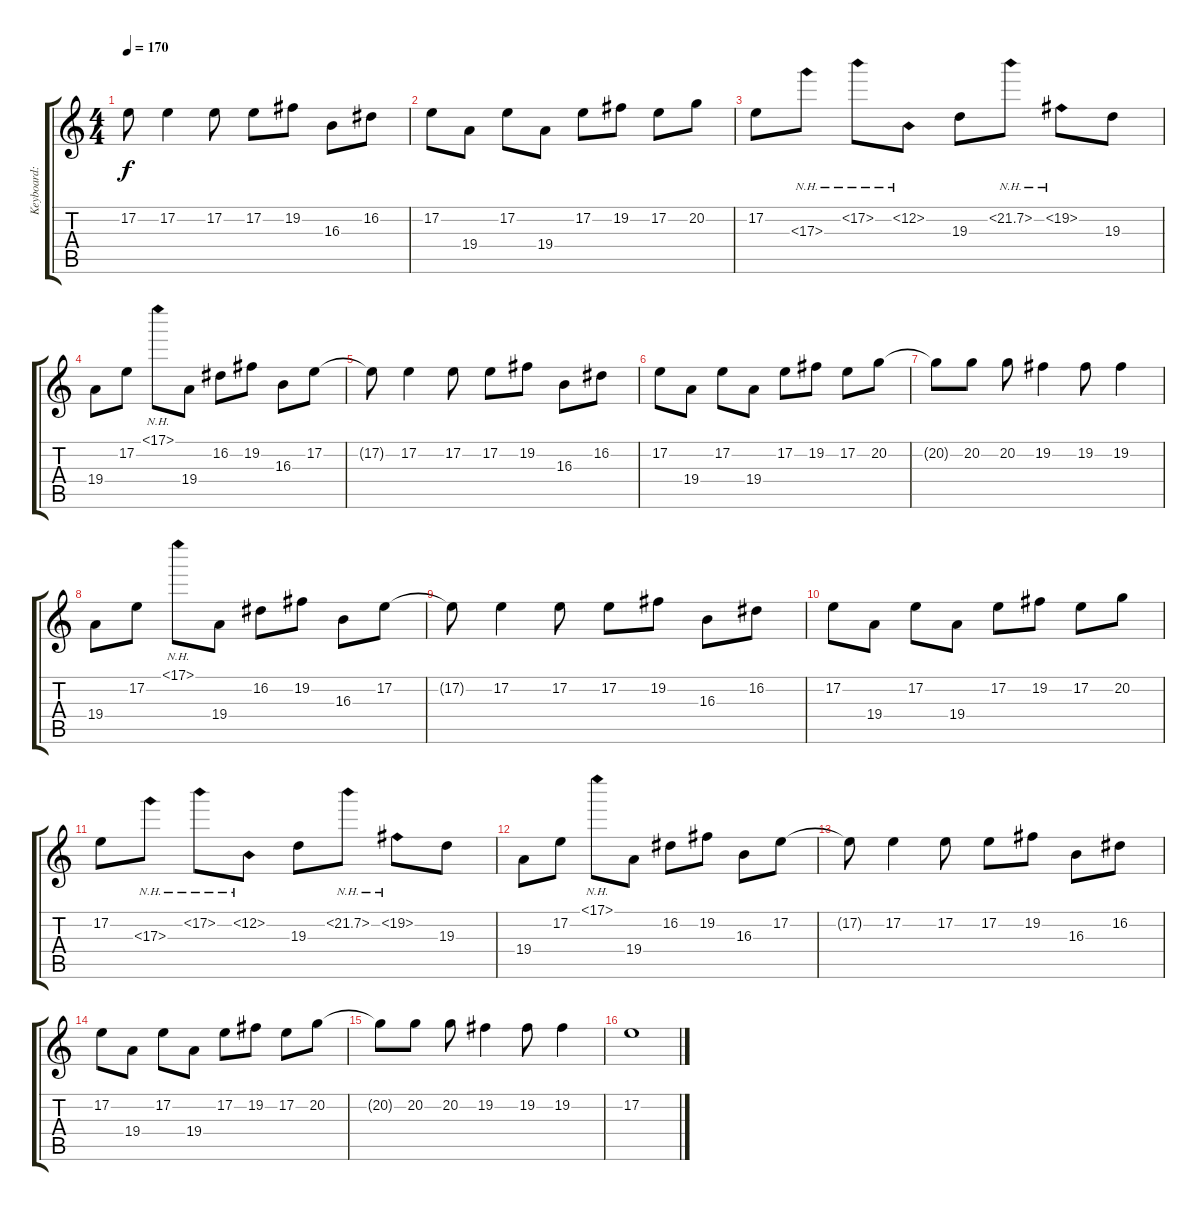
\track ("Keyboard: Tsumugi Kotobuki" "Keyboard: ") {instrument pad7halo}
\staff {score tabs}
\tuning (E4 B3 G3 D3 A2 E2) {hide}
\ts (4 4)
\tempo 170
\clef g2
\ks c
17.2{t}.8{dy f} 17.2.4 17.2.8 17.2.8 19.2.8 16.3.8 16.2.8 |
17.2.8 19.4.8 17.2.8 19.4.8 17.2.8 19.2.8 17.2.8 20.2.8 |
17.2.8 17.3{nh}.8 17.2{nh}.8 20.2{nh}.8 19.3.8 22.2{nh}.8 19.2{nh}.8 19.3.8 |
19.4.8 17.2.8 17.1{nh}.8 19.4.8 16.2.8 19.2.8 16.3.8 17.2.8 |
17.2{t}.8 17.2.4 17.2.8 17.2.8 19.2.8 16.3.8 16.2.8 |
17.2.8 19.4.8 17.2.8 19.4.8 17.2.8 19.2.8 17.2.8 20.2.8 |
20.2{t}.8 20.2.8 20.2.8 19.2.4 19.2.8 19.2.4 |
19.4.8 17.2.8 17.1{nh}.8 19.4.8 16.2.8 19.2.8 16.3.8 17.2.8 |
17.2{t}.8 17.2.4 17.2.8 17.2.8 19.2.8 16.3.8 16.2.8 |
17.2.8 19.4.8 17.2.8 19.4.8 17.2.8 19.2.8 17.2.8 20.2.8 |
17.2.8 17.3{nh}.8 17.2{nh}.8 20.2{nh}.8 19.3.8 22.2{nh}.8 19.2{nh}.8 19.3.8 |
19.4.8 17.2.8 17.1{nh}.8 19.4.8 16.2.8 19.2.8 16.3.8 17.2.8 |
17.2{t}.8 17.2.4 17.2.8 17.2.8 19.2.8 16.3.8 16.2.8 |
17.2.8 19.4.8 17.2.8 19.4.8 17.2.8 19.2.8 17.2.8 20.2.8 |
20.2{t}.8 20.2.8 20.2.8 19.2.4 19.2.8 19.2.4 |
17.2.1
